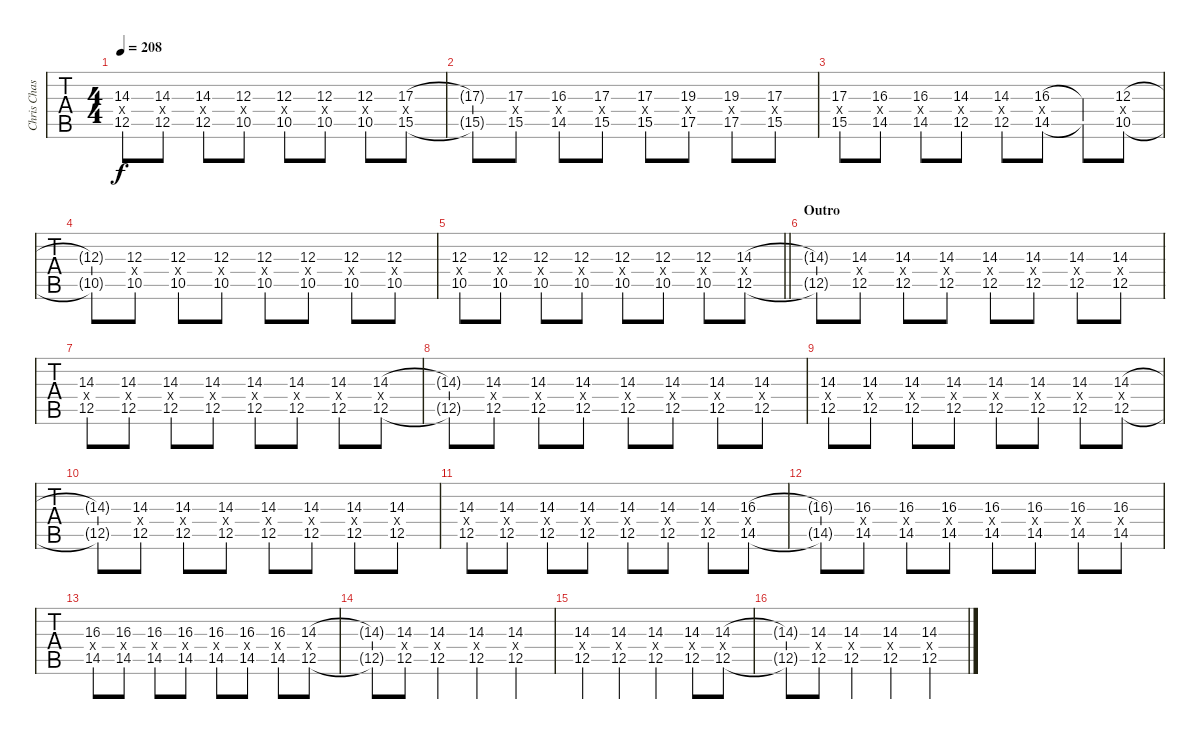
\track ("Chris Chasse - Guitar Two" "Chris Chas") {instrument distortionguitar}
\staff {tabs}
\tuning (Eb4 Bb3 Gb3 Db3 Ab2 Eb2) {hide}
\ts (4 4)
\tempo 208
\clef g2
\ks c
(14.3 12.4{x} 12.5).8{dy f} (14.3 12.4{x} 12.5).8 (14.3 12.4{x} 12.5).8 (12.3 10.4{x} 10.5).8 (12.3 10.4{x} 10.5).8 (12.3 10.4{x} 10.5).8 (12.3 10.4{x} 10.5).8 (17.3 15.4{x} 15.5).8 |
(17.3{t} 15.5{t}).8 (17.3 15.4{x} 15.5).8 (16.3 14.4{x} 14.5).8 (17.3 15.4{x} 15.5).8 (17.3 15.4{x} 15.5).8 (19.3 17.4{x} 17.5).8 (19.3 17.4{x} 17.5).8 (17.3 15.4{x} 15.5).8 |
(17.3 15.4{x} 15.5).8 (16.3 14.4{x} 14.5).8 (16.3 14.4{x} 14.5).8 (14.3 12.4{x} 12.5).8 (14.3 12.4{x} 12.5).8 (16.3 14.4{x} 14.5).8 (16.3{t} 14.5{t}).8 (12.3 10.4{x} 10.5).8 |
(12.3{t} 10.5{t}).8 (12.3 10.4{x} 10.5).8 (12.3 10.4{x} 10.5).8 (12.3 10.4{x} 10.5).8 (12.3 10.4{x} 10.5).8 (12.3 10.4{x} 10.5).8 (12.3 10.4{x} 10.5).8 (12.3 10.4{x} 10.5).8 |
\barLineRight lightlight
(12.3 10.4{x} 10.5).8 (12.3 10.4{x} 10.5).8 (12.3 10.4{x} 10.5).8 (12.3 10.4{x} 10.5).8 (12.3 10.4{x} 10.5).8 (12.3 10.4{x} 10.5).8 (12.3 10.4{x} 10.5).8 (14.3 10.4{x} 12.5).8{balance 4} |
\section ("" "Outro")
(14.3{t} 12.5{t}).8 (14.3 10.4{x} 12.5).8 (14.3 10.4{x} 12.5).8 (14.3 10.4{x} 12.5).8 (14.3 10.4{x} 12.5).8 (14.3 10.4{x} 12.5).8 (14.3 10.4{x} 12.5).8 (14.3 10.4{x} 12.5).8 |
(14.3 10.4{x} 12.5).8 (14.3 10.4{x} 12.5).8 (14.3 10.4{x} 12.5).8 (14.3 10.4{x} 12.5).8 (14.3 10.4{x} 12.5).8 (14.3 10.4{x} 12.5).8 (14.3 10.4{x} 12.5).8 (14.3 10.4{x} 12.5).8 |
(14.3{t} 12.5{t}).8 (14.3 10.4{x} 12.5).8 (14.3 10.4{x} 12.5).8 (14.3 10.4{x} 12.5).8 (14.3 10.4{x} 12.5).8 (14.3 10.4{x} 12.5).8 (14.3 10.4{x} 12.5).8 (14.3 10.4{x} 12.5).8 |
(14.3 10.4{x} 12.5).8 (14.3 10.4{x} 12.5).8 (14.3 10.4{x} 12.5).8 (14.3 10.4{x} 12.5).8 (14.3 10.4{x} 12.5).8 (14.3 10.4{x} 12.5).8 (14.3 10.4{x} 12.5).8 (14.3 10.4{x} 12.5).8 |
(14.3{t} 12.5{t}).8 (14.3 10.4{x} 12.5).8 (14.3 10.4{x} 12.5).8 (14.3 10.4{x} 12.5).8 (14.3 10.4{x} 12.5).8 (14.3 10.4{x} 12.5).8 (14.3 10.4{x} 12.5).8 (14.3 10.4{x} 12.5).8 |
(14.3 10.4{x} 12.5).8 (14.3 10.4{x} 12.5).8 (14.3 10.4{x} 12.5).8 (14.3 10.4{x} 12.5).8 (14.3 10.4{x} 12.5).8 (14.3 10.4{x} 12.5).8 (14.3 10.4{x} 12.5).8 (16.3 10.4{x} 14.5).8 |
(16.3{t} 14.5{t}).8 (16.3 10.4{x} 14.5).8 (16.3 10.4{x} 14.5).8 (16.3 10.4{x} 14.5).8 (16.3 10.4{x} 14.5).8 (16.3 10.4{x} 14.5).8 (16.3 10.4{x} 14.5).8 (16.3 10.4{x} 14.5).8 |
(16.3 10.4{x} 14.5).8 (16.3 10.4{x} 14.5).8 (16.3 10.4{x} 14.5).8 (16.3 10.4{x} 14.5).8 (16.3 10.4{x} 14.5).8 (16.3 10.4{x} 14.5).8 (16.3 10.4{x} 14.5).8 (14.3 10.4{x} 12.5).8 |
(14.3{t} 12.5{t}).8 (14.3 12.4{x} 12.5).8 (14.3 12.4{x} 12.5).4 (14.3 12.4{x} 12.5).4 (14.3 12.4{x} 12.5).4 |
(14.3 12.4{x} 12.5).4 (14.3 12.4{x} 12.5).4 (14.3 12.4{x} 12.5).4 (14.3 12.4{x} 12.5).8 (14.3 12.4{x} 12.5).8 |
(14.3{t} 12.5{t}).8 (14.3 12.4{x} 12.5).8 (14.3 12.4{x} 12.5).4 (14.3 12.4{x} 12.5).4 (14.3 12.4{x} 12.5).4
